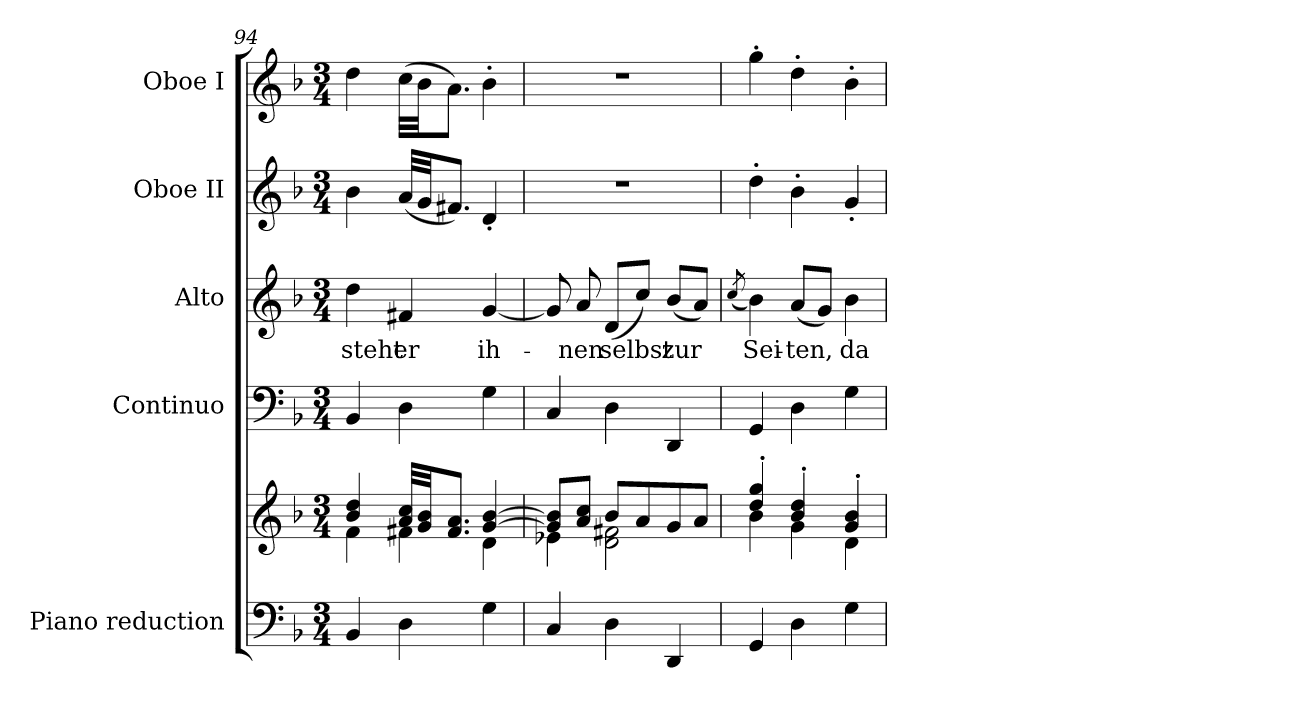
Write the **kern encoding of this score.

**kern	**kern	**kern	**kern	**text	**kern	**kern
*part5	*part5	*part4	*part3	*part3	*part2	*part1
*staff6	*staff5	*staff4	*staff3	*staff3	*staff2	*staff1
*I"Piano reduction	*	*I"Continuo	*I"Alto	*	*I"Oboe II	*I"Oboe I
*I'Pno	*	*	*	*	*I'Ob	*I'Ob
*clefF4	*clefG2	*clefF4	*clefG2	*	*clefG2	*clefG2
*k[b-]	*k[b-]	*k[b-]	*k[b-]	*	*k[b-]	*k[b-]
*M3/4	*M3/4	*M3/4	*M3/4	*	*M3/4	*M3/4
=94	=94	=94	=94	=94	=94	=94
*	*^	*	*	*	*	*
!	!	!	!	!	!LO:LY:b	!	!
4BB-/	4b-/ 4dd/	4f\	4BB-/	4dd\	steht	4b-\	4dd\
!	!	!	!	!	!LO:LY:b	!	!
4D\	32a/ 32cc/LLL	4f#X\	4D\	4f#X/	er	(32a/LLL	(32cc\LLL
.	32g/ 32b-/JJ	.	.	.	.	32g/JJ	32b-\JJ
.	8.f#/ 8.a/J	.	.	.	.	8.f#X/J)	8.a\J)
!	!	!	!	!	!LO:LY:b	!	!
4G\	[4g/ [4b-/	4d\	4G\	[4g/	ih-	4d'/	4b-'\
=95	=95	=95	=95	=95	=95	=95	=95
4C/	8g/] 8b-/]L	4e-X\	4C/	8g/]	.	2.r	2.r
!	!	!	!	!	!LO:LY:b	!	!
.	8a/ 8cc/J	.	.	8a/	-nen	.	.
!	!	!	!	!	!LO:LY:b	!	!
4D\	8b-/L	2d\ 2f#X\	4D\	(8d/L	selbst	.	.
.	8a/	.	.	8cc/J)	.	.	.
!	!	!	!	!	!LO:LY:b	!	!
4DD/	8g/	.	4DD/	(8b-/L	zur	.	.
.	8a/J	.	.	8a/J)	.	.	.
=96	=96	=96	=96	=96	=96	=96	=96
.	.	.	.	(8qcc/	.	.	.
!	!	!	!	!	!LO:LY:b	!	!
4GG/	4dd/' 4gg/'	4b-\	4GG/	4b-\)	Sei-	4dd'\	4gg'\
!	!	!	!	!	!LO:LY:b	!	!
4D\	4b-/' 4dd/'	4g\	4D\	(8a/L	-ten,	4b-'\	4dd'\
.	.	.	.	8g/J)	.	.	.
!	!	!	!	!	!LO:LY:b	!	!
4G\	4g/' 4b-/'	4d\	4G\	4b-\	da-	4g'/	4b-'\
*	*v	*v	*	*	*	*	*
=	=	=	=	=	=	=
*-	*-	*-	*-	*-	*-	*-
